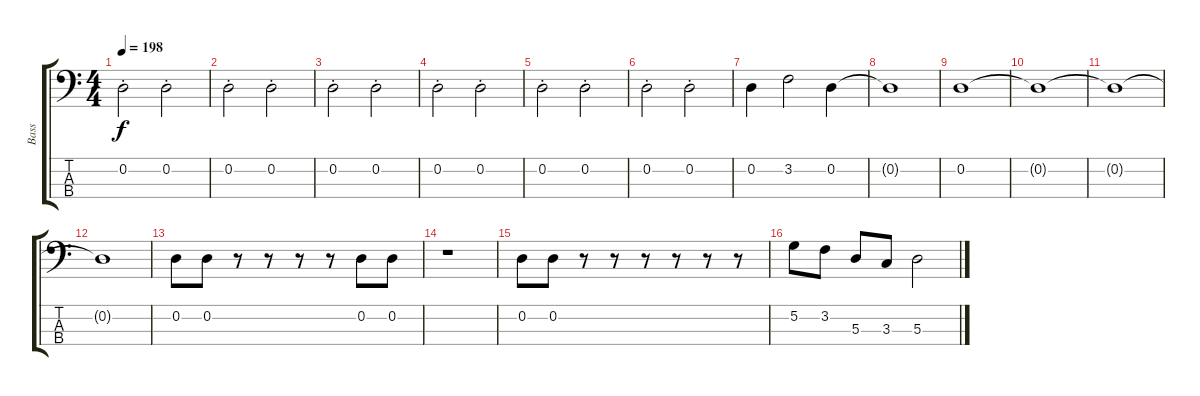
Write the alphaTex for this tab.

\track ("Bass" "Bass") {instrument electricbassfinger}
\staff {score tabs}
\tuning (G2 D2 A1 E1) {hide}
\ts (4 4)
\tempo 198
\clef f4
\ks c
0.2{st}.2{dy f} 0.2{st}.2 |
0.2{st}.2 0.2{st}.2 |
0.2{st}.2 0.2{st}.2 |
0.2{st}.2 0.2{st}.2 |
0.2{st}.2 0.2{st}.2 |
0.2{st}.2 0.2{st}.2 |
0.2.4 3.2.2 0.2.4 |
0.2{t}.1 |
0.2.1 |
0.2{t}.1 |
0.2{t}.1 |
0.2{t}.1 |
0.2.8 0.2.8 r.8 r.8 r.8 r.8 0.2.8 0.2.8 |
r.1 |
0.2.8 0.2.8 r.8 r.8 r.8 r.8 r.8 r.8 |
5.2.8 3.2.8 5.3.8 3.3.8 5.3.2
